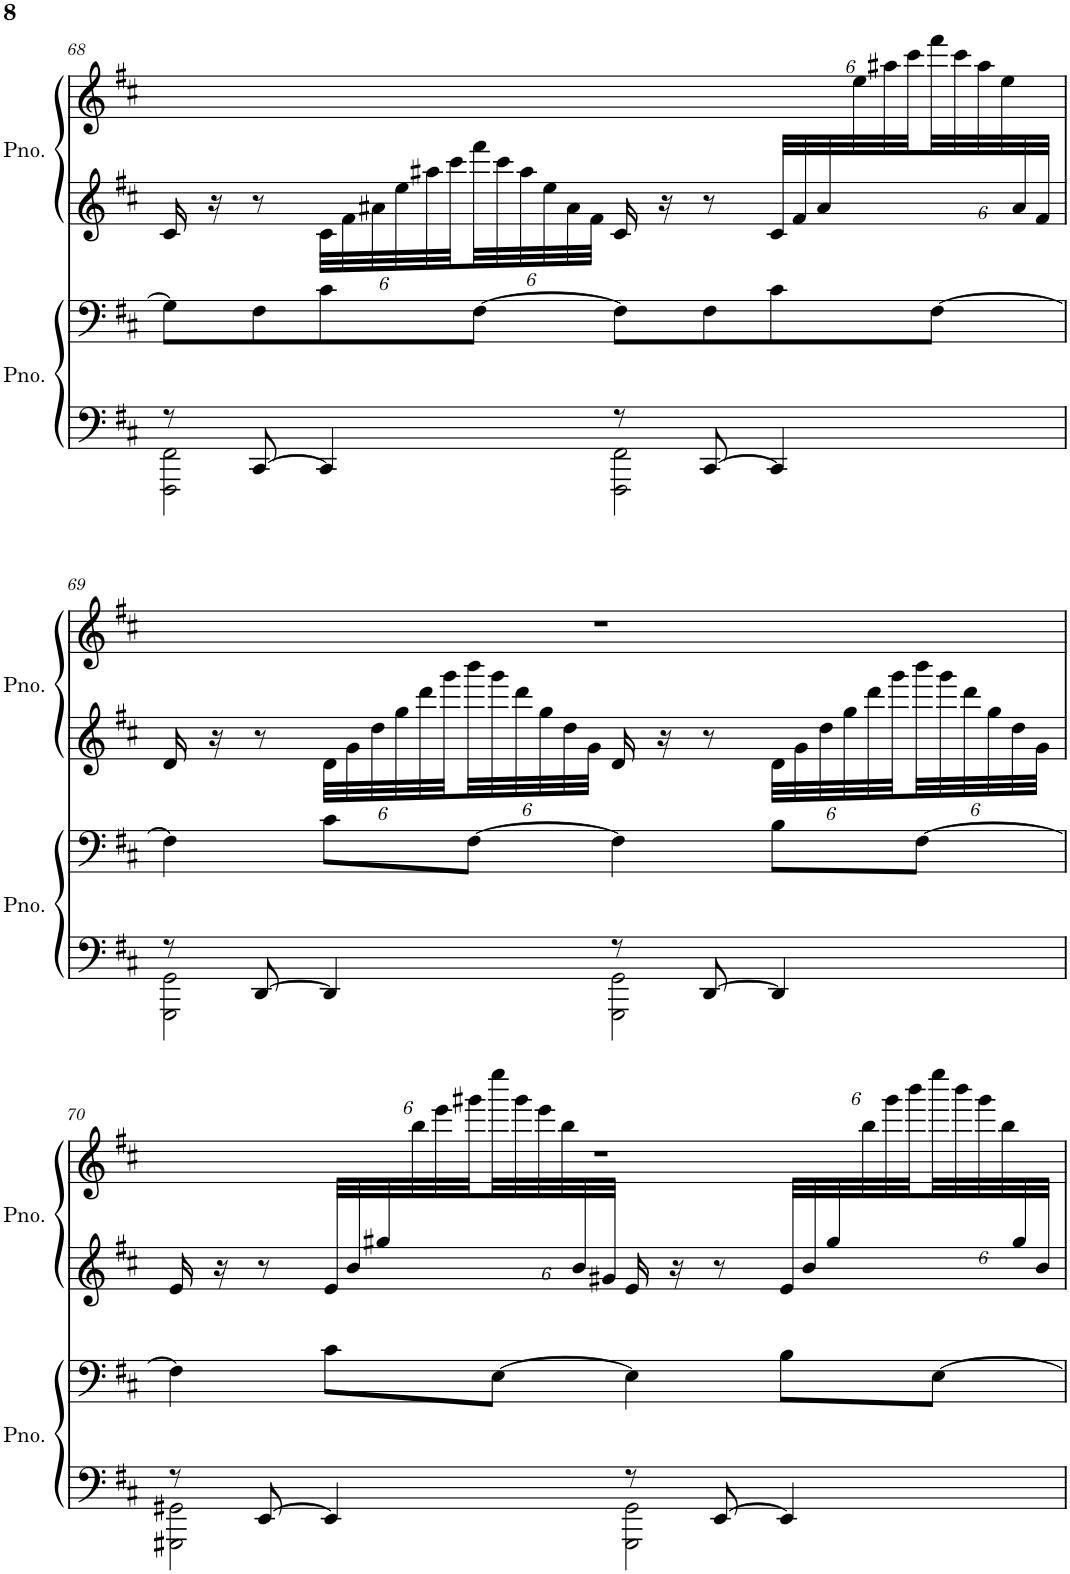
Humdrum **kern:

**kern	**kern	**kern	**kern
*part2	*part2	*part1	*part1
*staff4	*staff3	*staff2	*staff1
*I"Piano	*	*I"Piano	*
*I'Pno.	*	*I'Pno.	*
!!LO:PB:g=z
*clefF4	*clefF4	*clefG2	*clefG2
*k[f#c#]	*k[f#c#]	*k[f#c#]	*k[f#c#]
*M4/4	*M4/4	*M4/4	*M4/4
*met(c)	*met(c)	*met(c)	*met(c)
=68	=68	=68	=68
*^	*	*	*^
8r	2FFF#\ 2FF#\	8G\L]	16c#/	1ryy	16ryy
*	*	*	*	*v	*v
.	.	.	16r	.
[8CC#/	.	8F#\	8r	.
*	*	*	*Xbrackettup	*
4CC#/]	.	8c#\	48c#\LLL	.
.	.	.	48f#\	.
.	.	.	48a#X\	.
.	.	.	48ee\	.
.	.	.	48aa#X\	.
.	.	.	48ccc#\	.
.	.	[8F#\J	48fff#\	.
.	.	.	48ccc#\	.
.	.	.	48aa#\	.
.	.	.	48ee\	.
.	.	.	48a#\	.
.	.	.	48f#\JJJ	.
8r	2FFF#\ 2FF#\	8F#\L]	16c#/	.
.	.	.	16r	.
[8CC#/	.	8F#\	8r	.
4CC#/]	.	8c#\	48c#/LLL	.
.	.	.	48f#/	.
.	.	.	48a#/	.
*	*	*	*	*^
.	.	.	48%7ryy	.	48ee\
.	.	.	.	.	48aa#X\
.	.	.	.	.	48ccc#\
*	*	*	*	*	*Xbrackettup
.	.	[8F#\J	.	.	48fff#\
.	.	.	.	.	48ccc#\
.	.	.	.	.	48aa#\
.	.	.	.	.	48ee\
.	.	.	48a#/	.	24ryy
.	.	.	48f#/JJJ	.	.
*	*	*	*	*v	*v
!!LO:LB:g=z
=69	=69	=69	=69	=69
8r	2GGG\ 2GG\	4F#\]	16d/	1r
.	.	.	16r	.
[8DD/	.	.	8r	.
4DD/]	.	8c#\L	48d\LLL	.
.	.	.	48g\	.
.	.	.	48dd\	.
.	.	.	48gg\	.
.	.	.	48ddd\	.
.	.	.	48ggg\	.
.	.	[8F#\J	48bbb\	.
.	.	.	48ggg\	.
.	.	.	48ddd\	.
.	.	.	48gg\	.
.	.	.	48dd\	.
.	.	.	48g\JJJ	.
8r	2GGG\ 2GG\	4F#\]	16d/	.
.	.	.	16r	.
[8DD/	.	.	8r	.
4DD/]	.	8B\L	48d\LLL	.
.	.	.	48g\	.
.	.	.	48dd\	.
.	.	.	48gg\	.
.	.	.	48ddd\	.
.	.	.	48ggg\	.
.	.	[8F#\J	48bbb\	.
.	.	.	48ggg\	.
.	.	.	48ddd\	.
.	.	.	48gg\	.
.	.	.	48dd\	.
.	.	.	48g\JJJ	.
!!LO:LB:g=z
=70	=70	=70	=70	=70
*	*	*	*	*^
8r	2GGG#X\ 2GG#X\	4F#\]	16e/	1r	16ryy
*	*	*	*	*v	*v
.	.	.	16r	.
[8EE/	.	.	8r	.
4EE/]	.	8c#\L	48e/LLL	.
.	.	.	48b/	.
.	.	.	48gg#X/	.
*	*	*	*	*^
.	.	.	48%7ryy	.	48bb\
.	.	.	.	.	48eee\
.	.	.	.	.	48ggg#X\
.	.	[8E\J	.	.	48eeee\
.	.	.	.	.	48ggg#\
.	.	.	.	.	48eee\
.	.	.	.	.	48bb\
.	.	.	48b/	.	48%17ryy
.	.	.	48g#X/JJJ	.	.
8r	2GGG#\ 2GG#\	4E\]	16e/	.	.
.	.	.	16r	.	.
[8EE/	.	.	8r	.	.
4EE/]	.	8B\L	48e/LLL	.	.
.	.	.	48b/	.	.
.	.	.	48gg#/	.	.
.	.	.	48%7ryy	.	48bb\
.	.	.	.	.	48ggg#\
.	.	.	.	.	48bbb\
.	.	[8E\J	.	.	48eeee\
.	.	.	.	.	48bbb\
.	.	.	.	.	48ggg#\
.	.	.	.	.	48bb\
.	.	.	48gg#/	.	24ryy
.	.	.	48b/JJJ	.	.
*v	*v	*	*	*v	*v
=	=	=	=
*-	*-	*-	*-
